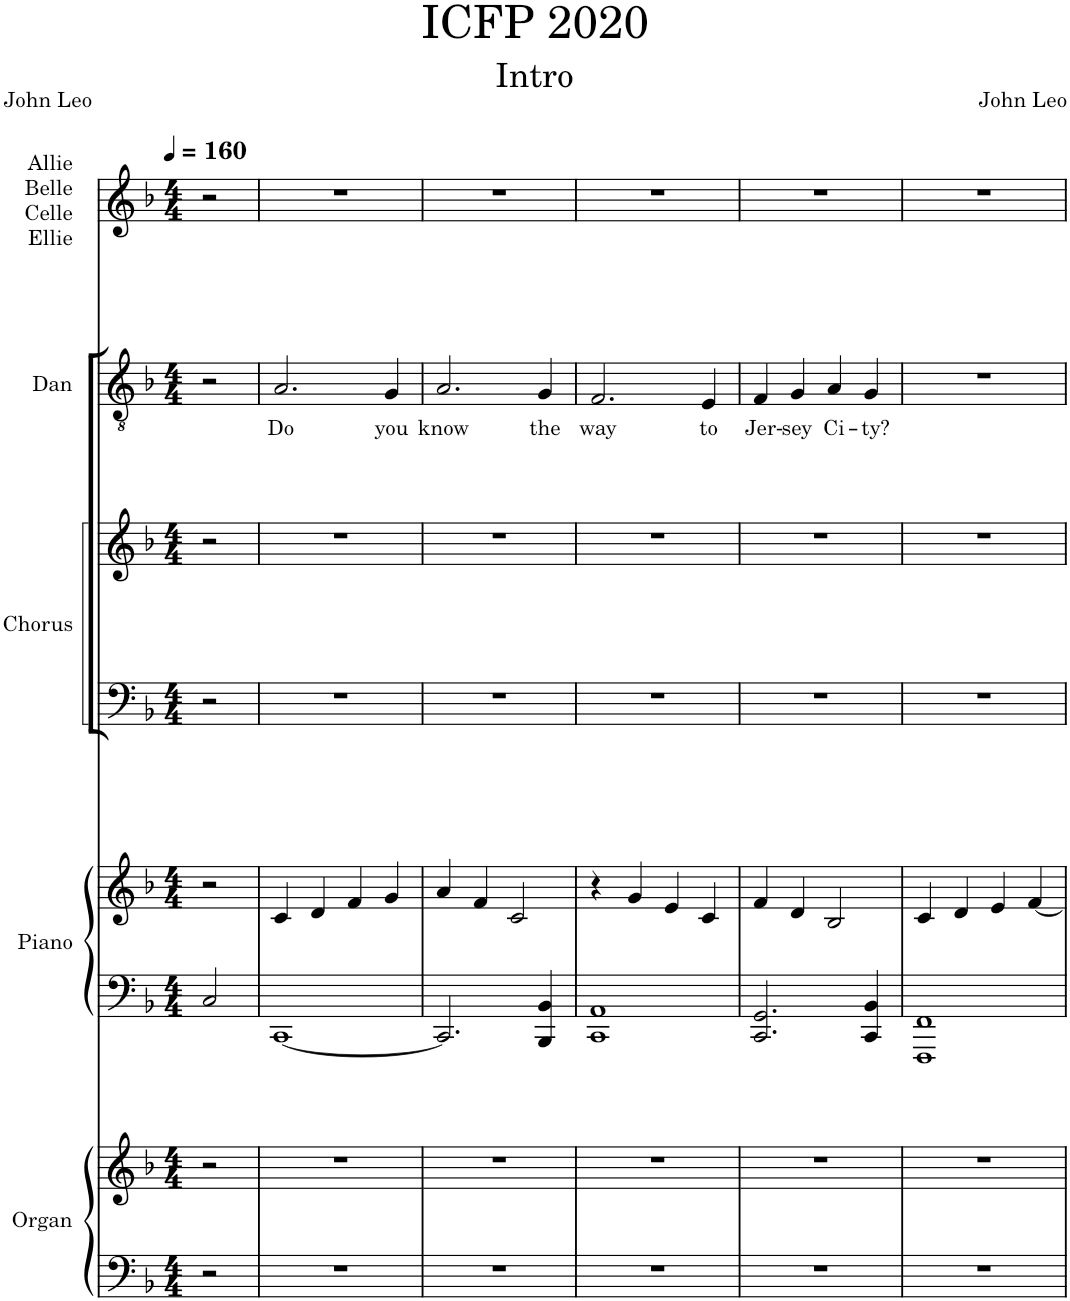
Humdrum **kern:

**kern	**kern	**kern	**kern	**kern	**kern	**kern	**text	**kern
*part5	*part5	*part4	*part4	*part3	*part3	*part2	*part2	*part1
*staff8	*staff7	*staff6	*staff5	*staff4	*staff3	*staff2	*staff2	*staff1
*I"Organ	*	*I"Piano	*	*I"Chorus	*	*I"Dan	*	*I"Allie Belle Celle Ellie
*I'Org.	*	*I'Pno.	*	*I'Chs.	*	*I'D	*	*I'ABCE
*clefF4	*clefG2	*clefF4	*clefG2	*clefF4	*clefG2	*clefGv2	*	*clefG2
*	*	*	*	*	*	*Trd8c14	*	*Trd1c2
*k[b-]	*k[b-]	*k[b-]	*k[b-]	*k[b-]	*k[b-]	*k[b-]	*	*k[b-]
*M4/4	*M4/4	*M4/4	*M4/4	*M4/4	*M4/4	*M4/4	*	*M4/4
*MM160	*MM160	*MM160	*MM160	*MM160	*MM160	*MM160	*	*MM160
=	=	=	=	=	=	=	=	=
2r	2r	2C/	2r	2r	2r	2r	.	2r
=1	=1	=1	=1	=1	=1	=1	=1	=1
!	!	!	!	!	!	!	!LO:LY:b	!
1r	1r	[1CC	4c/	1r	1r	2.A/	Do	1r
.	.	.	4d/	.	.	.	.	.
.	.	.	4f/	.	.	.	.	.
!	!	!	!	!	!	!	!LO:LY:b	!
.	.	.	4g/	.	.	4G/	you	.
=2	=2	=2	=2	=2	=2	=2	=2	=2
!	!	!	!	!	!	!	!LO:LY:b	!
1r	1r	2.CC/]	4a/	1r	1r	2.A/	know	1r
.	.	.	4f/	.	.	.	.	.
.	.	.	2c/	.	.	.	.	.
!	!	!	!	!	!	!	!LO:LY:b	!
.	.	4BBB-/ 4BB-/	.	.	.	4G/	the	.
=3	=3	=3	=3	=3	=3	=3	=3	=3
!	!	!	!	!	!	!	!LO:LY:b	!
1r	1r	1CC 1AA	4r	1r	1r	2.F/	way	1r
.	.	.	4g/	.	.	.	.	.
.	.	.	4e/	.	.	.	.	.
!	!	!	!	!	!	!	!LO:LY:b	!
.	.	.	4c/	.	.	4E/	to	.
=4	=4	=4	=4	=4	=4	=4	=4	=4
!	!	!	!	!	!	!	!LO:LY:b	!
1r	1r	2.CC/ 2.GG/	4f/	1r	1r	4F/	Jer-	1r
!	!	!	!	!	!	!	!LO:LY:b	!
.	.	.	4d/	.	.	4G/	-sey	.
!	!	!	!	!	!	!	!LO:LY:b	!
.	.	.	2B-/	.	.	4A/	Ci-	.
!	!	!	!	!	!	!	!LO:LY:b	!
.	.	4CC/ 4BB-/	.	.	.	4G/	-ty?	.
=5	=5	=5	=5	=5	=5	=5	=5	=5
1r	1r	1FFF 1FF	4c/	1r	1r	1r	.	1r
.	.	.	4d/	.	.	.	.	.
.	.	.	4e/	.	.	.	.	.
.	.	.	[4f/	.	.	.	.	.
=	=	=	=	=	=	=	=	=
*-	*-	*-	*-	*-	*-	*-	*-	*-
